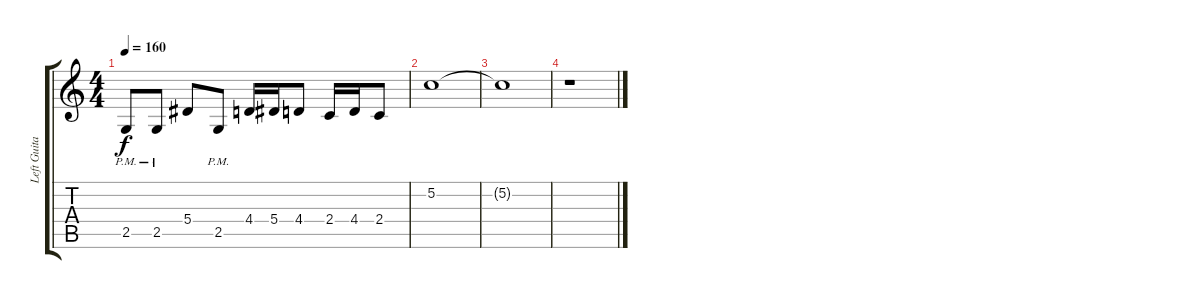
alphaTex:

\track ("Left Guitar" "Left Guita") {instrument distortionguitar}
\staff {score tabs}
\tuning (C4 G3 Eb3 Bb2 F2 C2) {hide}
\ts (4 4)
\tempo 160
\clef g2
\ks c
2.5{pm}.8{dy f} 2.5{pm}.8 5.4.8 2.5{pm}.8 4.4.16 5.4.16 4.4.8 2.4.16 4.4.16 2.4.8 |
5.2.1 |
5.2{t}.1 |
r.1
